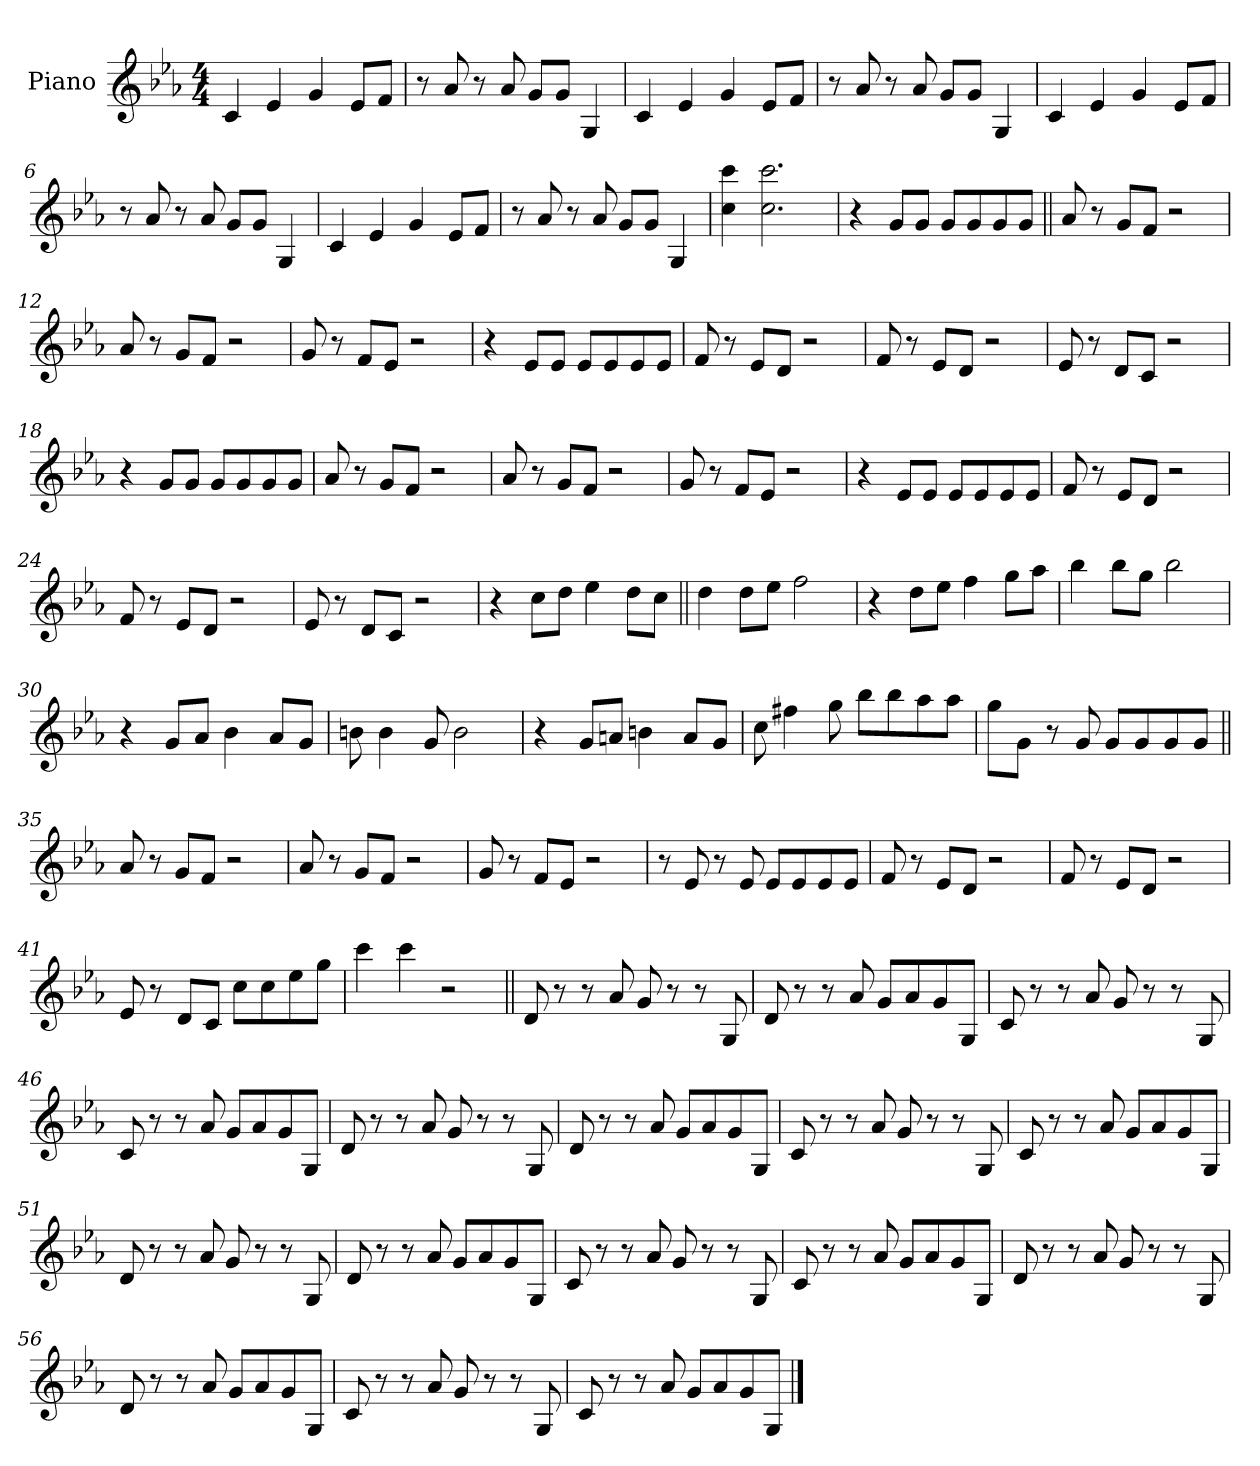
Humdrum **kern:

**kern
*part1
*staff1
*I"Piano
*I'Pno.
*clefG2
*k[b-e-a-]
*M4/4
*MM132
=1
4c!
4e-!
4g!
8e-!L
8f!J
=2
8r
8a-!
8r
8a-!
8g!L
8g!J
4G!
=3
4c!
4e-!
4g!
8e-!L
8f!J
=4
8r
8a-!
8r
8a-!
8g!L
8g!J
4G!
=5
4c!
4e-!
4g!
8e-!L
8f!J
=6
8r
8a-!
8r
8a-!
8g!L
8g!J
4G!
=7
4c!
4e-!
4g!
8e-!L
8f!J
=8
8r
8a-!
8r
8a-!
8g!L
8g!J
4G!
=9
4cc! 4ccc!
2.cc! 2.ccc!
=10
4r
8gL
8gJ
8gL
8g
8g
8gJ
=11||
8a-
8r
8gL
8fJ
2r
=12
8a-
8r
8gL
8fJ
2r
=13
8g
8r
8fL
8e-J
2r
=14
4r
8e-L
8e-J
8e-L
8e-
8e-
8e-J
=15
8f
8r
8e-L
8dJ
2r
=16
8f
8r
8e-L
8dJ
2r
=17
8e-
8r
8dL
8cJ
2r
=18
4r
8gL
8gJ
8gL
8g
8g
8gJ
=19
8a-
8r
8gL
8fJ
2r
=20
8a-
8r
8gL
8fJ
2r
=21
8g
8r
8fL
8e-J
2r
=22
4r
8e-L
8e-J
8e-L
8e-
8e-
8e-J
=23
8f
8r
8e-L
8dJ
2r
=24
8f
8r
8e-L
8dJ
2r
=25
8e-
8r
8dL
8cJ
2r
=26
4r
8ccL
8ddJ
4ee-
8ddL
8ccJ
=27||
4dd
8ddL
8ee-J
2ff
=28
4r
8ddL
8ee-J
4ff
8ggL
8aa-J
=29
4bb-
8bb-L
8ggJ
2bb-
=30
4r
8gL
8a-J
4b-
8a-L
8gJ
=31
8bn
4b
8g
2b
=32
4r
8gL
8anJ
4bn
8aL
8gJ
=33
8cc
4ff#X
8gg
8bb-L
8bb-
8aa-
8aa-J
=34
8ggL
8gJ
8r
8g
8gL
8g
8g
8gJ
=35||
8a-
8r
8gL
8fJ
2r
=36
8a-
8r
8gL
8fJ
2r
=37
8g
8r
8fL
8e-J
2r
=38
8r
8e-
8r
8e-
8e-L
8e-
8e-
8e-J
=39
8f
8r
8e-L
8dJ
2r
=40
8f
8r
8e-L
8dJ
2r
=41
8e-
8r
8dL
8cJ
8ccL
8cc
8ee-
8ggJ
=42
4ccc
4ccc
2r
=43||
8d
8r
8r
8a-
8g
8r
8r
8G
=44
8d
8r
8r
8a-
8gL
8a-
8g
8GJ
=45
8c
8r
8r
8a-
8g
8r
8r
8G
=46
8c
8r
8r
8a-
8gL
8a-
8g
8GJ
=47
8d
8r
8r
8a-
8g
8r
8r
8G
=48
8d
8r
8r
8a-
8gL
8a-
8g
8GJ
=49
8c
8r
8r
8a-
8g
8r
8r
8G
=50
8c
8r
8r
8a-
8gL
8a-
8g
8GJ
=51
8d
8r
8r
8a-
8g
8r
8r
8G
=52
8d
8r
8r
8a-
8gL
8a-
8g
8GJ
=53
8c
8r
8r
8a-
8g
8r
8r
8G
=54
8c
8r
8r
8a-
8gL
8a-
8g
8GJ
=55
8d
8r
8r
8a-
8g
8r
8r
8G
=56
8d
8r
8r
8a-
8gL
8a-
8g
8GJ
=57
8c
8r
8r
8a-
8g
8r
8r
8G
=58
8c
8r
8r
8a-
8gL
8a-
8g
8GJ
==
*-
